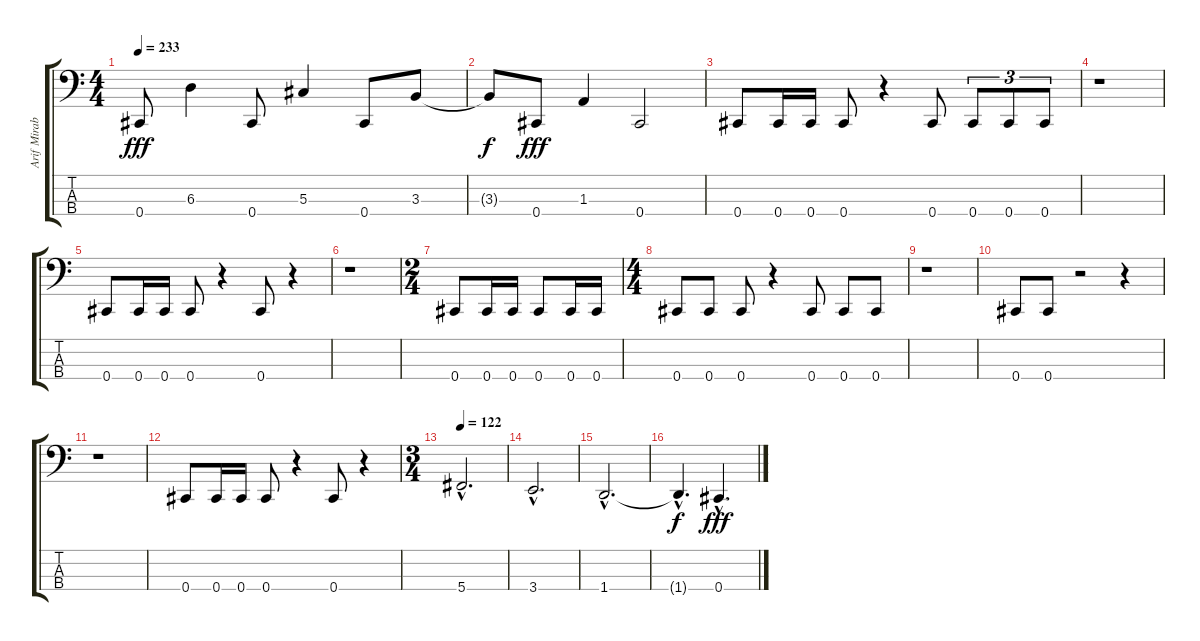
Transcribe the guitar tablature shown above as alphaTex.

\track ("Arif Mirabdolbaghi" "Arif Mirab") {instrument electricbassfinger}
\staff {score tabs}
\tuning (Gb2 Db2 Ab1 Db1) {hide}
\ts (4 4)
\tempo 233
\clef f4
\ks c
0.4.8{dy fff} 6.3.4 0.4.8 5.3.4 0.4.8 3.3.8 |
3.3{t}.8{dy f} 0.4.8{dy fff} 1.3.4 0.4.2 |
0.4.8 0.4.16 0.4.16 0.4.8 r.4 0.4.8 0.4.8{tu (3 2)} 0.4.8{tu (3 2)} 0.4.8{tu (3 2)} |
r.1 |
0.4.8 0.4.16 0.4.16 0.4.8 r.4 0.4.8 r.4 |
r.1 |
\ts (2 4)
0.4.8 0.4.16 0.4.16 0.4.8 0.4.16 0.4.16 |
\ts (4 4)
0.4.8 0.4.8 0.4.8 r.4 0.4.8 0.4.8 0.4.8 |
r.1 |
0.4.8 0.4.8 r.2 r.4 |
r.1 |
0.4.8 0.4.16 0.4.16 0.4.8 r.4 0.4.8 r.4 |
\ts (3 4)
\tempo 122
5.4{hac}.2{d} |
3.4{hac}.2{d} |
1.4{hac}.2{d} |
1.4{hac t}.4{d dy f} 0.4{hac}.4{d dy fff}
